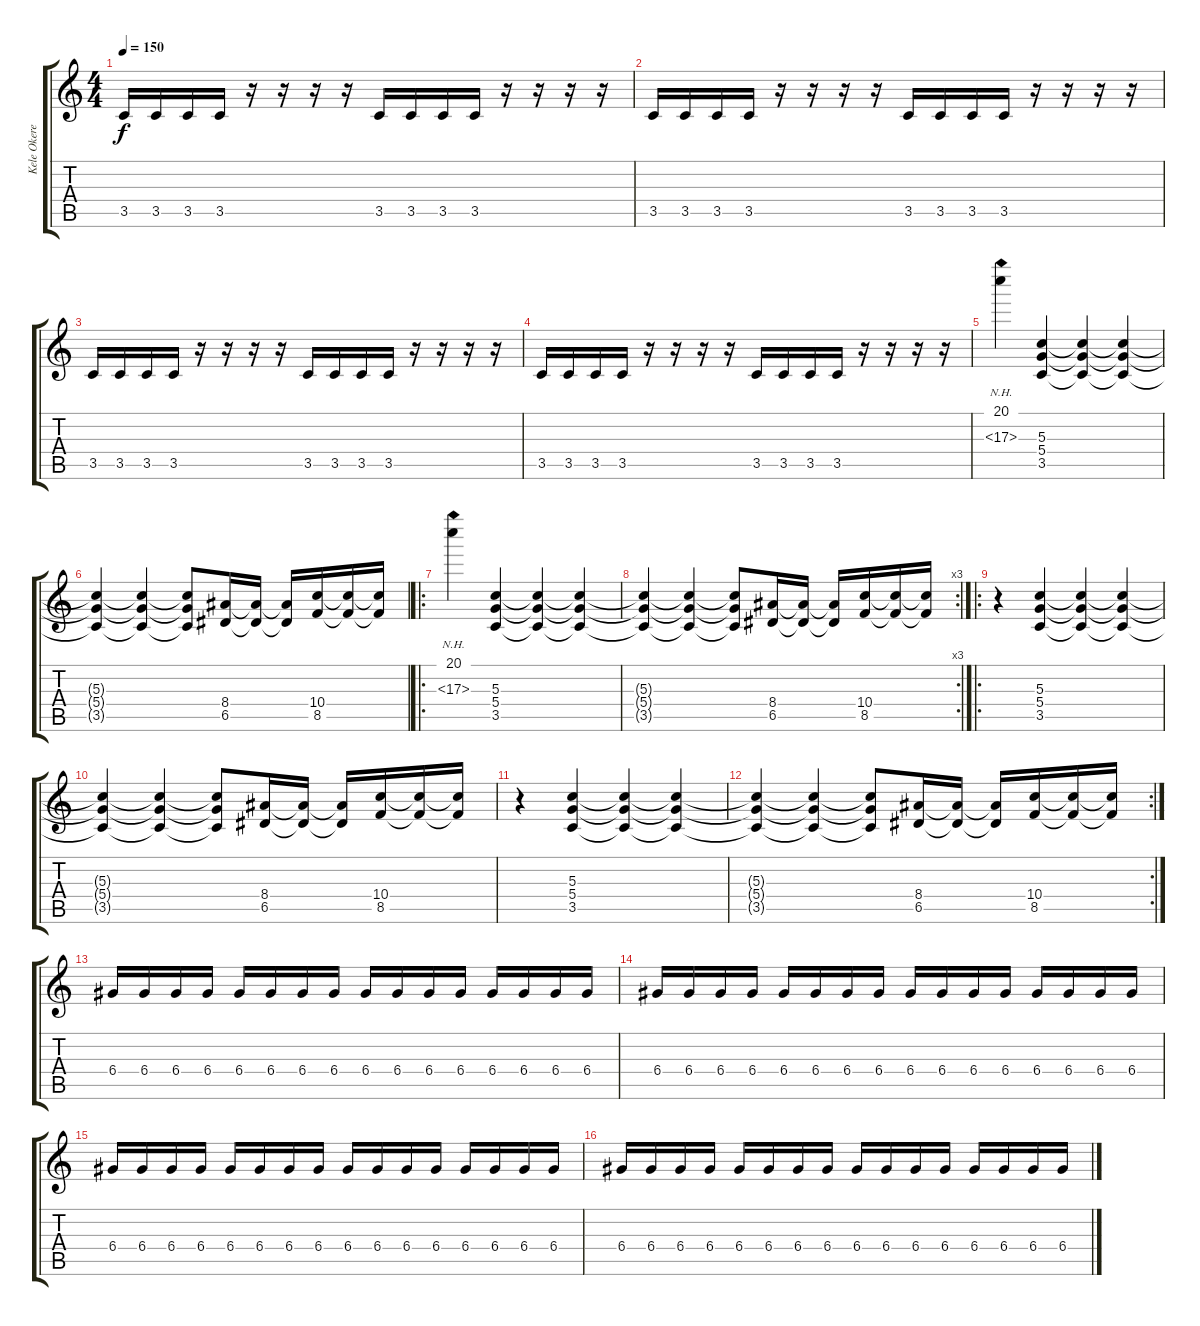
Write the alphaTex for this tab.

\track ("Kele Okereke" "Kele Okere") {instrument distortionguitar}
\staff {score tabs}
\tuning (E4 B3 G3 D3 A2 E2) {hide}
\ts (4 4)
\tempo 150
\clef g2
\ks c
3.5.16{dy f} 3.5.16 3.5.16 3.5.16 r.16 r.16 r.16 r.16 3.5.16 3.5.16 3.5.16 3.5.16 r.16 r.16 r.16 r.16 |
3.5.16 3.5.16 3.5.16 3.5.16 r.16 r.16 r.16 r.16 3.5.16 3.5.16 3.5.16 3.5.16 r.16 r.16 r.16 r.16 |
3.5.16 3.5.16 3.5.16 3.5.16 r.16 r.16 r.16 r.16 3.5.16 3.5.16 3.5.16 3.5.16 r.16 r.16 r.16 r.16 |
3.5.16 3.5.16 3.5.16 3.5.16 r.16 r.16 r.16 r.16 3.5.16 3.5.16 3.5.16 3.5.16 r.16 r.16 r.16 r.16 |
(20.1 17.3{nh}).4 (5.3 5.4 3.5).4 (5.3{t} 5.4{t} 3.5{t}).4 (5.3{t} 5.4{t} 3.5{t}).4 |
(5.3{t} 5.4{t} 3.5{t}).4 (5.3{t} 5.4{t} 3.5{t}).4 (5.3{t} 5.4{t} 3.5{t}).8 (8.4 6.5).16 (8.4{t} 6.5{t}).16 (8.4{t} 6.5{t}).16 (10.4 8.5).16 (10.4{t} 8.5{t}).16 (10.4{t} 8.5{t}).16 |
\ro
(20.1 17.3{nh}).4 (5.3 5.4 3.5).4 (5.3{t} 5.4{t} 3.5{t}).4 (5.3{t} 5.4{t} 3.5{t}).4 |
\rc 3
(5.3{t} 5.4{t} 3.5{t}).4 (5.3{t} 5.4{t} 3.5{t}).4 (5.3{t} 5.4{t} 3.5{t}).8 (8.4 6.5).16 (8.4{t} 6.5{t}).16 (8.4{t} 6.5{t}).16 (10.4 8.5).16 (10.4{t} 8.5{t}).16 (10.4{t} 8.5{t}).16 |
\ro
r.4 (5.3 5.4 3.5).4 (5.3{t} 5.4{t} 3.5{t}).4 (5.3{t} 5.4{t} 3.5{t}).4 |
(5.3{t} 5.4{t} 3.5{t}).4 (5.3{t} 5.4{t} 3.5{t}).4 (5.3{t} 5.4{t} 3.5{t}).8 (8.4 6.5).16 (8.4{t} 6.5{t}).16 (8.4{t} 6.5{t}).16 (10.4 8.5).16 (10.4{t} 8.5{t}).16 (10.4{t} 8.5{t}).16 |
r.4 (5.3 5.4 3.5).4 (5.3{t} 5.4{t} 3.5{t}).4 (5.3{t} 5.4{t} 3.5{t}).4 |
\rc 2
(5.3{t} 5.4{t} 3.5{t}).4 (5.3{t} 5.4{t} 3.5{t}).4 (5.3{t} 5.4{t} 3.5{t}).8 (8.4 6.5).16 (8.4{t} 6.5{t}).16 (8.4{t} 6.5{t}).16 (10.4 8.5).16 (10.4{t} 8.5{t}).16 (10.4{t} 8.5{t}).16 |
6.4.16 6.4.16 6.4.16 6.4.16 6.4.16 6.4.16 6.4.16 6.4.16 6.4.16 6.4.16 6.4.16 6.4.16 6.4.16 6.4.16 6.4.16 6.4.16 |
6.4.16 6.4.16 6.4.16 6.4.16 6.4.16 6.4.16 6.4.16 6.4.16 6.4.16 6.4.16 6.4.16 6.4.16 6.4.16 6.4.16 6.4.16 6.4.16 |
6.4.16 6.4.16 6.4.16 6.4.16 6.4.16 6.4.16 6.4.16 6.4.16 6.4.16 6.4.16 6.4.16 6.4.16 6.4.16 6.4.16 6.4.16 6.4.16 |
6.4.16 6.4.16 6.4.16 6.4.16 6.4.16 6.4.16 6.4.16 6.4.16 6.4.16 6.4.16 6.4.16 6.4.16 6.4.16 6.4.16 6.4.16 6.4.16
